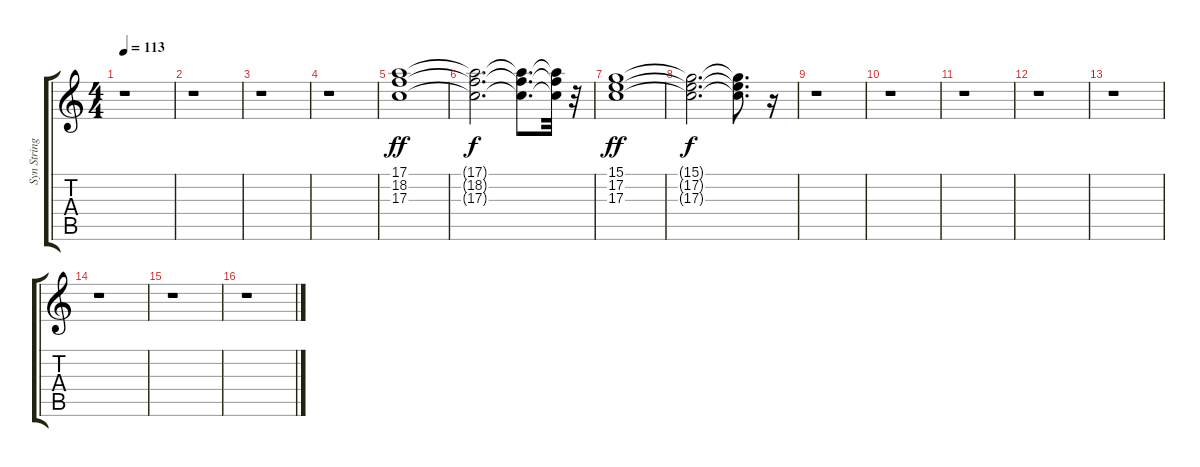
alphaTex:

\track ("Syn String" "Syn String") {instrument synthstrings2}
\staff {score tabs}
\tuning (E4 B3 G3 D3 A2 E2) {hide}
\ts (4 4)
\tempo 113
\clef g2
\ks c
r.1{dy ff} |
r.1 |
r.1 |
r.1 |
(17.1 18.2 17.3).1 |
(17.1{t} 18.2{t} 17.3{t}).2{d dy f} (17.1{t} 18.2{t} 17.3{t}).8{d} (17.1{t} 18.2{t} 17.3{t}).32 r.32 |
(15.1 17.2 17.3).1{dy ff} |
(15.1{t} 17.2{t} 17.3{t}).2{d dy f} (15.1{t} 17.2{t} 17.3{t}).8{d} r.16 |
r.1 |
r.1 |
r.1 |
r.1 |
r.1 |
r.1 |
r.1 |
r.1
